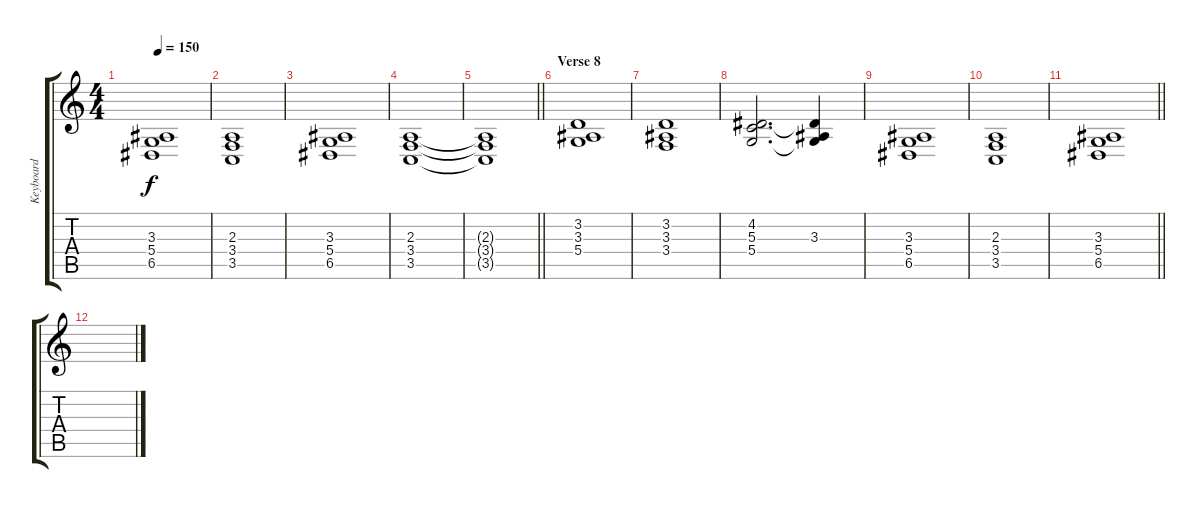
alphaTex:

\track ("Keyboard" "Keyboard") {instrument drawbarorgan}
\staff {score tabs}
\tuning (E4 B3 G3 D3 A2 E2) {hide}
\ts (4 4)
\tempo 150
\clef g2
\ks c
(3.3 5.4 6.5).1{dy f} |
(2.3 3.4 3.5).1 |
(3.3 5.4 6.5).1 |
(2.3 3.4 3.5).1 |
\barLineRight lightlight
(2.3{t} 3.4{t} 3.5{t}).1 |
\section ("" "Verse 8")
(3.2 3.3 5.4).1 |
(3.2 3.3 3.4).1 |
(4.2 5.3 5.4).2{d} (4.2{t} 3.3 5.4{t}).4 |
(3.3 5.4 6.5).1 |
(2.3 3.4 3.5).1 |
\barLineRight lightlight
(3.3 5.4 6.5).1 |
\section ("" "")
